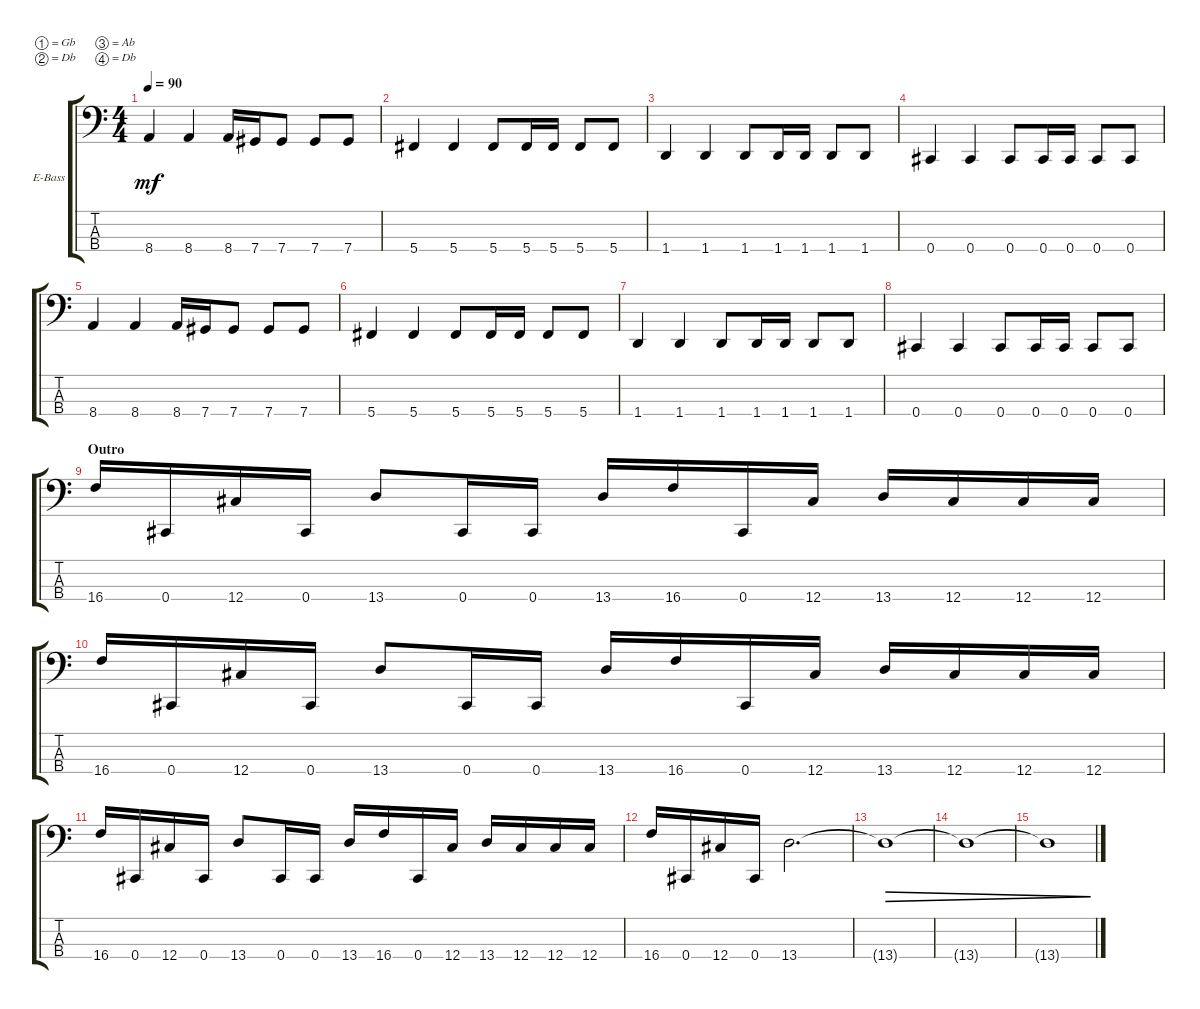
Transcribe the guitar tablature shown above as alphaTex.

\defaultSystemsLayout 4
\bracketExtendMode groupsimilarinstruments
\firstSystemTrackNameOrientation horizontal
\otherSystemsTrackNameOrientation horizontal
\track ("Electric Bass" "E-Bass") {instrument electricbassfinger}
\staff {score tabs}
\tuning (Gb2 Db2 Ab1 Db1)
\ts (4 4)
\tempo 90
\clef f4
\ks c
8.4.4{dy mf} 8.4.4 8.4.16 7.4.16 7.4.8 7.4.8 7.4.8 |
5.4.4 5.4.4 5.4.8 5.4.16 5.4.16 5.4.8 5.4.8 |
1.4.4 1.4.4 1.4.8 1.4.16 1.4.16 1.4.8 1.4.8 |
0.4.4 0.4.4 0.4.8 0.4.16 0.4.16 0.4.8 0.4.8 |
8.4.4 8.4.4 8.4.16 7.4.16 7.4.8 7.4.8 7.4.8 |
5.4.4 5.4.4 5.4.8 5.4.16 5.4.16 5.4.8 5.4.8 |
1.4.4 1.4.4 1.4.8 1.4.16 1.4.16 1.4.8 1.4.8 |
0.4.4 0.4.4 0.4.8 0.4.16 0.4.16 0.4.8 0.4.8 |
\section ("" "Outro")
16.4.16 0.4.16 12.4.16 0.4.16 13.4.8 0.4.16 0.4.16 13.4.16 16.4.16 0.4.16 12.4.16 13.4.16 12.4.16 12.4.16 12.4.16 |
16.4.16 0.4.16 12.4.16 0.4.16 13.4.8 0.4.16 0.4.16 13.4.16 16.4.16 0.4.16 12.4.16 13.4.16 12.4.16 12.4.16 12.4.16 |
16.4.16 0.4.16 12.4.16 0.4.16 13.4.8 0.4.16 0.4.16 13.4.16 16.4.16 0.4.16 12.4.16 13.4.16 12.4.16 12.4.16 12.4.16 |
16.4.16 0.4.16 12.4.16 0.4.16 13.4.2{d} |
13.4{t}.1{dec} |
13.4{t}.1{dec} |
13.4{t}.1{dec}
